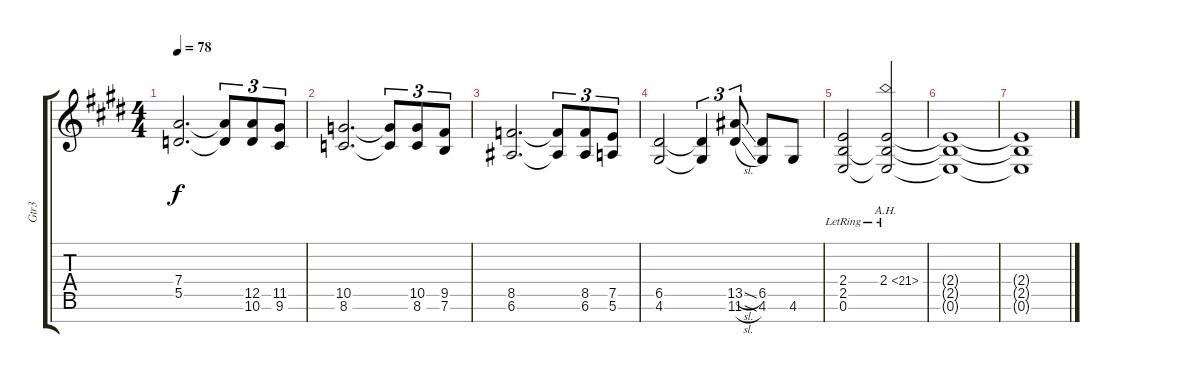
\track ("Gtr3" "Gtr3") {instrument distortionguitar}
\staff {score tabs}
\tuning (E4 B3 G3 D3 A2 E2 B1) {hide}
\ts (4 4)
\section ("" " ")
\tempo 78
\clef g2
\ks c#minor
(7.4 5.5).2{d dy f} (7.4{t} 5.5{t}).8{tu (3 2)} (12.5 10.6).8{tu (3 2)} (11.5 9.6).8{tu (3 2)} |
\ks e
(10.5 8.6).2{d} (10.5{t} 8.6{t}).8{tu (3 2)} (10.5 8.6).8{tu (3 2)} (9.5 7.6).8{tu (3 2)} |
\ks c#minor
(8.5 6.6).2{d} (8.5{t} 6.6{t}).8{tu (3 2)} (8.5 6.6).8{tu (3 2)} (7.5 5.6).8{tu (3 2)} |
(6.5 4.6).2 (6.5{t} 4.6{t}).4{tu (3 2)} (13.5{sl} 11.6{sl}).8{tu (3 2)} (6.5 4.6).8 4.6.8 |
\ks e
(2.4{lr} 2.5{lr} 0.6{lr}).2 (2.4{ah 19 lr} 2.5{t} 0.6{t}).2 |
\ks c#minor
(2.4{t} 2.5{t} 0.6{t}).1 |
(2.4{t} 2.5{t} 0.6{t}).1
